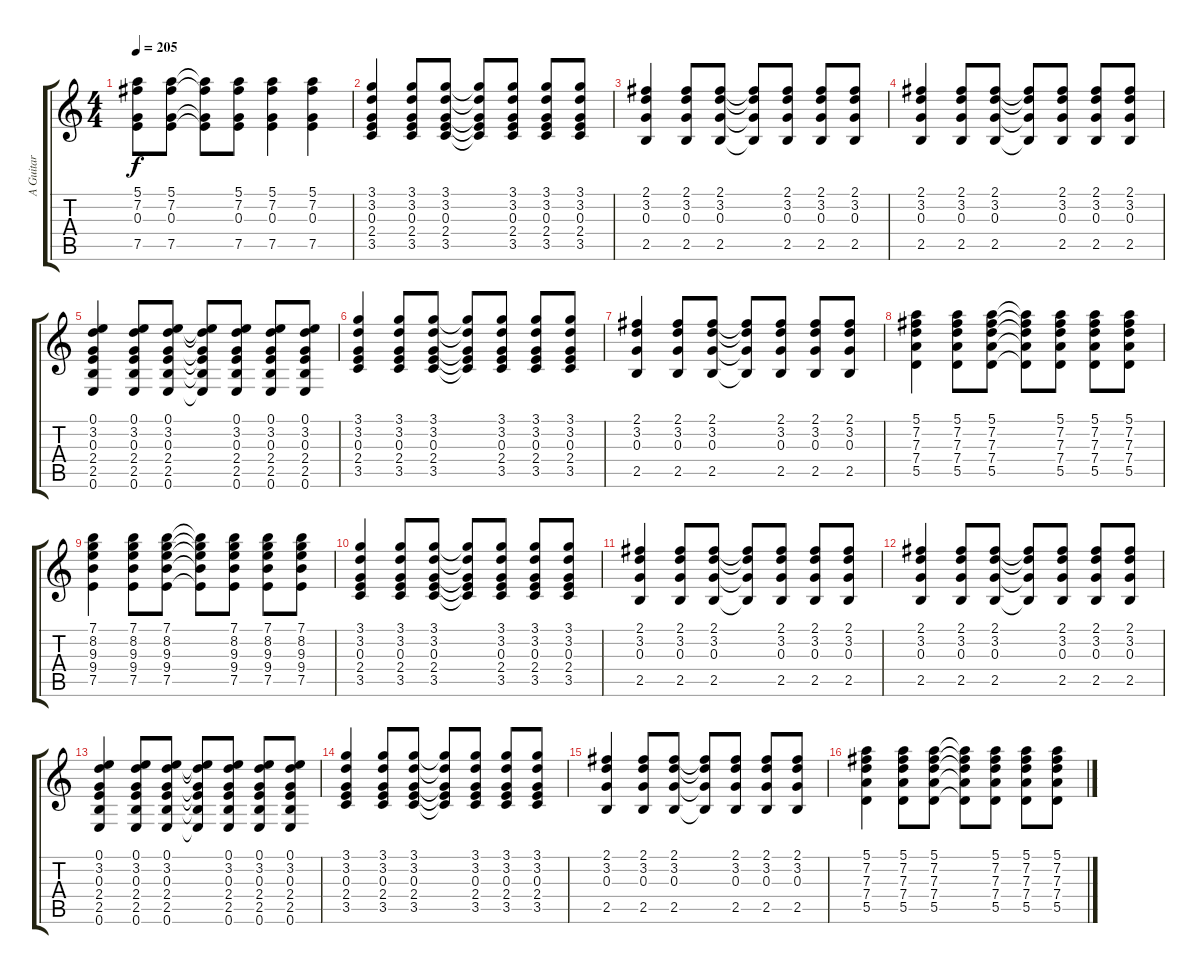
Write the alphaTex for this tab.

\track ("A Guitar" "A Guitar") {instrument acousticguitarsteel}
\staff {score tabs}
\tuning (E4 B3 G3 D3 A2 E2) {hide}
\ts (4 4)
\tempo 205
\clef g2
\ks c
(5.1{t} 7.2{t} 0.3{t} 7.5{t}).8{dy f} (5.1 7.2 0.3 7.5).8 (5.1{t} 7.2{t} 0.3{t} 7.5{t}).8 (5.1 7.2 0.3 7.5).8 (5.1 7.2 0.3 7.5).4 (5.1 7.2 0.3 7.5).4 |
(3.1 3.2 0.3 2.4 3.5).4 (3.1 3.2 0.3 2.4 3.5).8 (3.1 3.2 0.3 2.4 3.5).8 (3.1{t} 3.2{t} 0.3{t} 2.4{t} 3.5{t}).8 (3.1 3.2 0.3 2.4 3.5).8 (3.1 3.2 0.3 2.4 3.5).8 (3.1 3.2 0.3 2.4 3.5).8 |
(2.1 3.2 0.3 2.5).4 (2.1 3.2 0.3 2.5).8 (2.1 3.2 0.3 2.5).8 (2.1{t} 3.2{t} 0.3{t} 2.5{t}).8 (2.1 3.2 0.3 2.5).8 (2.1 3.2 0.3 2.5).8 (2.1 3.2 0.3 2.5).8 |
(2.1 3.2 0.3 2.5).4 (2.1 3.2 0.3 2.5).8 (2.1 3.2 0.3 2.5).8 (2.1{t} 3.2{t} 0.3{t} 2.5{t}).8 (2.1 3.2 0.3 2.5).8 (2.1 3.2 0.3 2.5).8 (2.1 3.2 0.3 2.5).8 |
(0.1 3.2 0.3 2.4 2.5 0.6).4 (0.1 3.2 0.3 2.4 2.5 0.6).8 (0.1 3.2 0.3 2.4 2.5 0.6).8 (0.1{t} 3.2{t} 0.3{t} 2.4{t} 2.5{t} 0.6{t}).8 (0.1 3.2 0.3 2.4 2.5 0.6).8 (0.1 3.2 0.3 2.4 2.5 0.6).8 (0.1 3.2 0.3 2.4 2.5 0.6).8 |
(3.1 3.2 0.3 2.4 3.5).4 (3.1 3.2 0.3 2.4 3.5).8 (3.1 3.2 0.3 2.4 3.5).8 (3.1{t} 3.2{t} 0.3{t} 2.4{t} 3.5{t}).8 (3.1 3.2 0.3 2.4 3.5).8 (3.1 3.2 0.3 2.4 3.5).8 (3.1 3.2 0.3 2.4 3.5).8 |
(2.1 3.2 0.3 2.5).4 (2.1 3.2 0.3 2.5).8 (2.1 3.2 0.3 2.5).8 (2.1{t} 3.2{t} 0.3{t} 2.5{t}).8 (2.1 3.2 0.3 2.5).8 (2.1 3.2 0.3 2.5).8 (2.1 3.2 0.3 2.5).8 |
(5.1 7.2 7.3 7.4 5.5).4 (5.1 7.2 7.3 7.4 5.5).8 (5.1 7.2 7.3 7.4 5.5).8 (5.1{t} 7.2{t} 7.3{t} 7.4{t} 5.5{t}).8 (5.1 7.2 7.3 7.4 5.5).8 (5.1 7.2 7.3 7.4 5.5).8 (5.1 7.2 7.3 7.4 5.5).8 |
(7.1 8.2 9.3 9.4 7.5).4 (7.1 8.2 9.3 9.4 7.5).8 (7.1 8.2 9.3 9.4 7.5).8 (7.1{t} 8.2{t} 9.3{t} 9.4{t} 7.5{t}).8 (7.1 8.2 9.3 9.4 7.5).8 (7.1 8.2 9.3 9.4 7.5).8 (7.1 8.2 9.3 9.4 7.5).8 |
(3.1 3.2 0.3 2.4 3.5).4 (3.1 3.2 0.3 2.4 3.5).8 (3.1 3.2 0.3 2.4 3.5).8 (3.1{t} 3.2{t} 0.3{t} 2.4{t} 3.5{t}).8 (3.1 3.2 0.3 2.4 3.5).8 (3.1 3.2 0.3 2.4 3.5).8 (3.1 3.2 0.3 2.4 3.5).8 |
(2.1 3.2 0.3 2.5).4 (2.1 3.2 0.3 2.5).8 (2.1 3.2 0.3 2.5).8 (2.1{t} 3.2{t} 0.3{t} 2.5{t}).8 (2.1 3.2 0.3 2.5).8 (2.1 3.2 0.3 2.5).8 (2.1 3.2 0.3 2.5).8 |
(2.1 3.2 0.3 2.5).4 (2.1 3.2 0.3 2.5).8 (2.1 3.2 0.3 2.5).8 (2.1{t} 3.2{t} 0.3{t} 2.5{t}).8 (2.1 3.2 0.3 2.5).8 (2.1 3.2 0.3 2.5).8 (2.1 3.2 0.3 2.5).8 |
(0.1 3.2 0.3 2.4 2.5 0.6).4 (0.1 3.2 0.3 2.4 2.5 0.6).8 (0.1 3.2 0.3 2.4 2.5 0.6).8 (0.1{t} 3.2{t} 0.3{t} 2.4{t} 2.5{t} 0.6{t}).8 (0.1 3.2 0.3 2.4 2.5 0.6).8 (0.1 3.2 0.3 2.4 2.5 0.6).8 (0.1 3.2 0.3 2.4 2.5 0.6).8 |
(3.1 3.2 0.3 2.4 3.5).4 (3.1 3.2 0.3 2.4 3.5).8 (3.1 3.2 0.3 2.4 3.5).8 (3.1{t} 3.2{t} 0.3{t} 2.4{t} 3.5{t}).8 (3.1 3.2 0.3 2.4 3.5).8 (3.1 3.2 0.3 2.4 3.5).8 (3.1 3.2 0.3 2.4 3.5).8 |
(2.1 3.2 0.3 2.5).4 (2.1 3.2 0.3 2.5).8 (2.1 3.2 0.3 2.5).8 (2.1{t} 3.2{t} 0.3{t} 2.5{t}).8 (2.1 3.2 0.3 2.5).8 (2.1 3.2 0.3 2.5).8 (2.1 3.2 0.3 2.5).8 |
(5.1 7.2 7.3 7.4 5.5).4 (5.1 7.2 7.3 7.4 5.5).8 (5.1 7.2 7.3 7.4 5.5).8 (5.1{t} 7.2{t} 7.3{t} 7.4{t} 5.5{t}).8 (5.1 7.2 7.3 7.4 5.5).8 (5.1 7.2 7.3 7.4 5.5).8 (5.1 7.2 7.3 7.4 5.5).8
